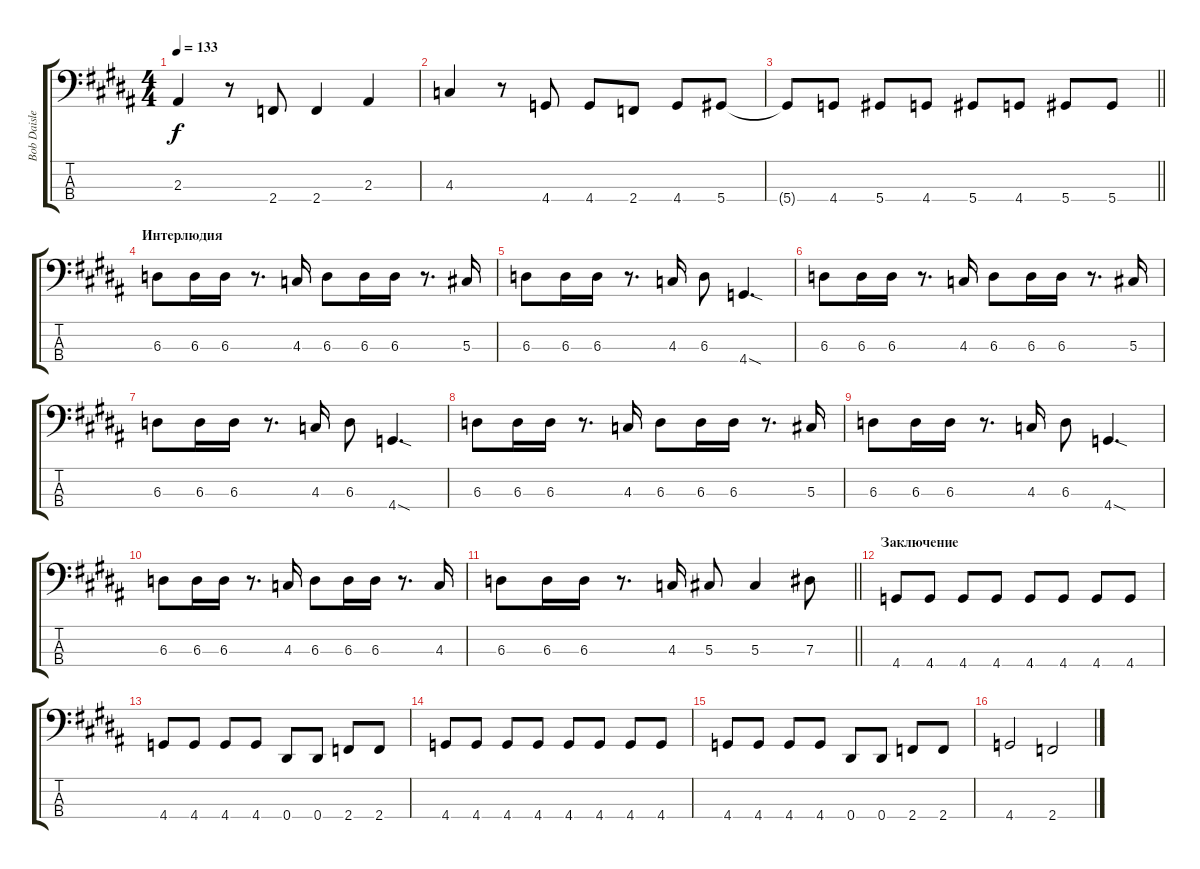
\track ("Bob Daisley" "Bob Daisle") {instrument electricbassfinger}
\staff {score tabs}
\tuning (Gb2 Db2 Ab1 Eb1) {hide}
\ts (4 4)
\tempo 133
\clef f4
\ks b
2.3.4{dy f} r.8 2.4.8 2.4.4 2.3.4 |
4.3.4 r.8 4.4.8 4.4.8 2.4.8 4.4.8 5.4.8 |
\barLineRight lightlight
5.4{t}.8 4.4.8 5.4.8 4.4.8 5.4.8 4.4.8 5.4.8 5.4.8 |
\section ("" "Интерлюдия")
6.3.8 6.3.16 6.3.16 r.8{d} 4.3.16 6.3.8 6.3.16 6.3.16 r.8{d} 5.3.16 |
6.3.8 6.3.16 6.3.16 r.8{d} 4.3.16 6.3.8 4.4{sod}.4{d} |
6.3.8 6.3.16 6.3.16 r.8{d} 4.3.16 6.3.8 6.3.16 6.3.16 r.8{d} 5.3.16 |
6.3.8 6.3.16 6.3.16 r.8{d} 4.3.16 6.3.8 4.4{sod}.4{d} |
6.3.8 6.3.16 6.3.16 r.8{d} 4.3.16 6.3.8 6.3.16 6.3.16 r.8{d} 5.3.16 |
6.3.8 6.3.16 6.3.16 r.8{d} 4.3.16 6.3.8 4.4{sod}.4{d} |
6.3.8 6.3.16 6.3.16 r.8{d} 4.3.16 6.3.8 6.3.16 6.3.16 r.8{d} 4.3.16 |
\barLineRight lightlight
6.3.8 6.3.16 6.3.16 r.8{d} 4.3.16 5.3.8 5.3.4 7.3.8 |
\section ("" "Заключение")
4.4.8 4.4.8 4.4.8 4.4.8 4.4.8 4.4.8 4.4.8 4.4.8 |
4.4.8 4.4.8 4.4.8 4.4.8 0.4.8 0.4.8 2.4.8 2.4.8 |
4.4.8 4.4.8 4.4.8 4.4.8 4.4.8 4.4.8 4.4.8 4.4.8 |
4.4.8 4.4.8 4.4.8 4.4.8 0.4.8 0.4.8 2.4.8 2.4.8 |
4.4.2 2.4.2
